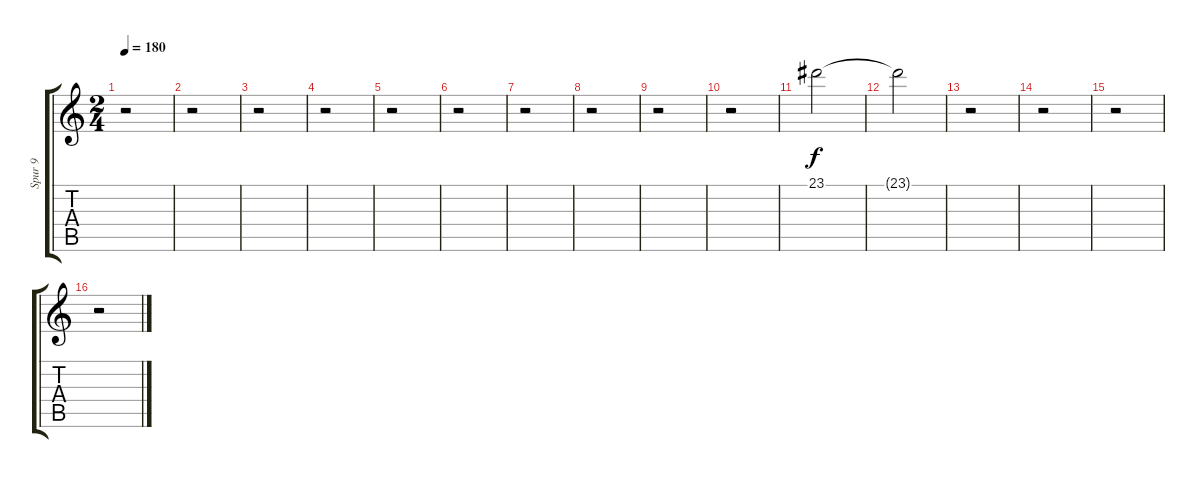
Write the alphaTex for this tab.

\track ("Spur 9" "Spur 9") {instrument telephonering}
\staff {score tabs}
\tuning (E4 B3 G3 D3 A2 E2) {hide}
\ts (2 4)
\tempo 180
\clef g2
\ks c
r.2{dy f} |
r.2 |
r.2 |
r.2 |
r.2 |
r.2 |
r.2 |
r.2 |
r.2 |
r.2 |
23.1.2 |
23.1{t}.2 |
r.2 |
r.2 |
r.2 |
r.2
